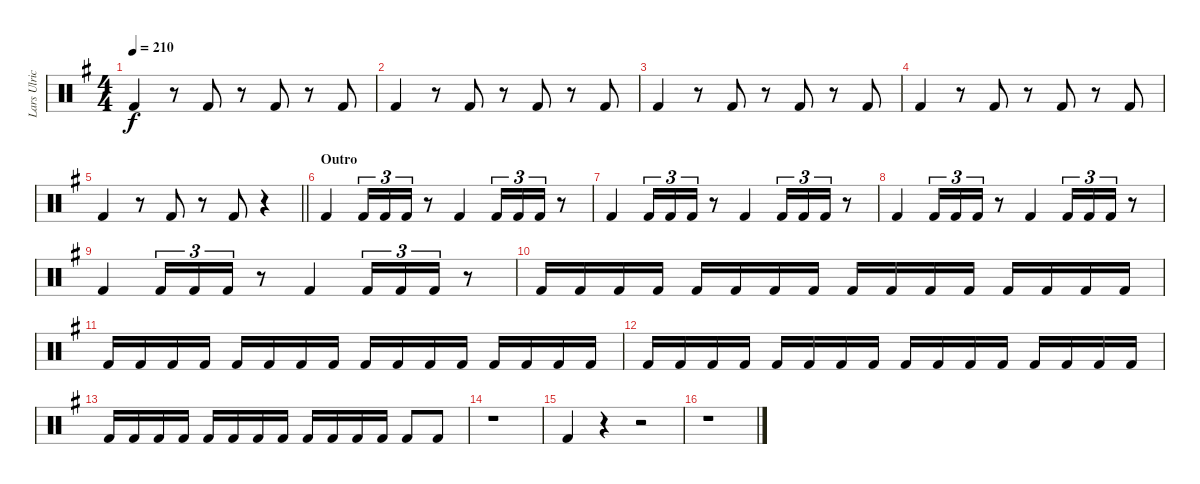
\track ("Lars Ulrich Bass Drum" "Lars Ulric") {instrument percussion}
\staff {score}
\articulation defaults
\ts (4 4)
\tempo 210
\clef neutral
\ks g "Kick (hit) 2".4{dy f}
r.8 "Kick (hit) 2".8 r.8 "Kick (hit) 2".8 r.8 "Kick (hit) 2".8 |
"Kick (hit) 2".4 r.8 "Kick (hit) 2".8 r.8 "Kick (hit) 2".8 r.8 "Kick (hit) 2".8 |
"Kick (hit) 2".4 r.8 "Kick (hit) 2".8 r.8 "Kick (hit) 2".8 r.8 "Kick (hit) 2".8 |
"Kick (hit) 2".4 r.8 "Kick (hit) 2".8 r.8 "Kick (hit) 2".8 r.8 "Kick (hit) 2".8 |
\barLineRight lightlight "Kick (hit) 2".4
r.8 "Kick (hit) 2".8 r.8 "Kick (hit) 2".8 r.4 |
\section ("" "Outro")
"Kick (hit) 2".4 "Kick (hit) 2".16{tu (3 2)} "Kick (hit) 2".16{tu (3 2)} "Kick (hit) 2".16{tu (3 2)} r.8 "Kick (hit) 2".4 "Kick (hit) 2".16{tu (3 2)} "Kick (hit) 2".16{tu (3 2)} "Kick (hit) 2".16{tu (3 2)} r.8 |
"Kick (hit) 2".4 "Kick (hit) 2".16{tu (3 2)} "Kick (hit) 2".16{tu (3 2)} "Kick (hit) 2".16{tu (3 2)} r.8 "Kick (hit) 2".4 "Kick (hit) 2".16{tu (3 2)} "Kick (hit) 2".16{tu (3 2)} "Kick (hit) 2".16{tu (3 2)} r.8 |
"Kick (hit) 2".4 "Kick (hit) 2".16{tu (3 2)} "Kick (hit) 2".16{tu (3 2)} "Kick (hit) 2".16{tu (3 2)} r.8 "Kick (hit) 2".4 "Kick (hit) 2".16{tu (3 2)} "Kick (hit) 2".16{tu (3 2)} "Kick (hit) 2".16{tu (3 2)} r.8 |
"Kick (hit) 2".4 "Kick (hit) 2".16{tu (3 2)} "Kick (hit) 2".16{tu (3 2)} "Kick (hit) 2".16{tu (3 2)} r.8 "Kick (hit) 2".4 "Kick (hit) 2".16{tu (3 2)} "Kick (hit) 2".16{tu (3 2)} "Kick (hit) 2".16{tu (3 2)} r.8 |
"Kick (hit) 2".16 "Kick (hit) 2".16 "Kick (hit) 2".16 "Kick (hit) 2".16 "Kick (hit) 2".16 "Kick (hit) 2".16 "Kick (hit) 2".16 "Kick (hit) 2".16 "Kick (hit) 2".16 "Kick (hit) 2".16 "Kick (hit) 2".16 "Kick (hit) 2".16 "Kick (hit) 2".16 "Kick (hit) 2".16 "Kick (hit) 2".16 "Kick (hit) 2".16 |
"Kick (hit) 2".16 "Kick (hit) 2".16 "Kick (hit) 2".16 "Kick (hit) 2".16 "Kick (hit) 2".16 "Kick (hit) 2".16 "Kick (hit) 2".16 "Kick (hit) 2".16 "Kick (hit) 2".16 "Kick (hit) 2".16 "Kick (hit) 2".16 "Kick (hit) 2".16 "Kick (hit) 2".16 "Kick (hit) 2".16 "Kick (hit) 2".16 "Kick (hit) 2".16 |
"Kick (hit) 2".16 "Kick (hit) 2".16 "Kick (hit) 2".16 "Kick (hit) 2".16 "Kick (hit) 2".16 "Kick (hit) 2".16 "Kick (hit) 2".16 "Kick (hit) 2".16 "Kick (hit) 2".16 "Kick (hit) 2".16 "Kick (hit) 2".16 "Kick (hit) 2".16 "Kick (hit) 2".16 "Kick (hit) 2".16 "Kick (hit) 2".16 "Kick (hit) 2".16 |
"Kick (hit) 2".16 "Kick (hit) 2".16 "Kick (hit) 2".16 "Kick (hit) 2".16 "Kick (hit) 2".16 "Kick (hit) 2".16 "Kick (hit) 2".16 "Kick (hit) 2".16 "Kick (hit) 2".16 "Kick (hit) 2".16 "Kick (hit) 2".16 "Kick (hit) 2".16 "Kick (hit) 2".8 "Kick (hit) 2".8 |
r.1 |
"Kick (hit) 2".4 r.4 r.2 |
r.1
